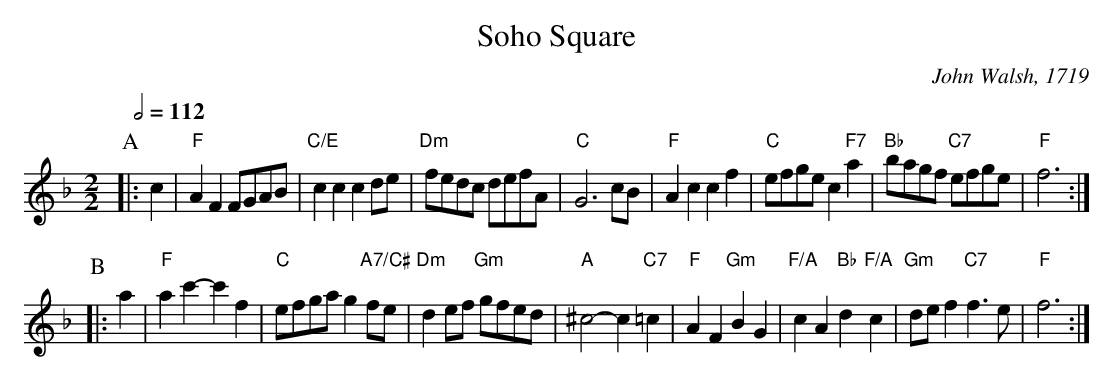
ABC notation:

X:1
T:Soho Square
C:John Walsh, 1719
L:1/4
M:2/2
Q:1/2=112
K:F
P:A
|: c | "F"AF F/G/A/B/ | "C/E"cc cd/e/ | "Dm"f/e/d/c/ d/e/f/A/ | "C"G3 c/B/ |\
"F"Ac cf | "C"e/f/g/e/ c "F7"a | "Bb"b/a/g/f/ "C7"e/f/g/e/ | "F"f3 :|
P:B
|: a | "F"ac'- c'f | "C"e/f/g/a/ g "A7/C#"f/e/ | "Dm"de/f/ "Gm"g/f/e/d/ | "A"^c2- c "C7"=c |\
"F"AF "Gm"BG | "F/A"cA "Bb"d "F/A"c | "Gm"d/e/f "C7"f3/e/ | "F"f3 :|
